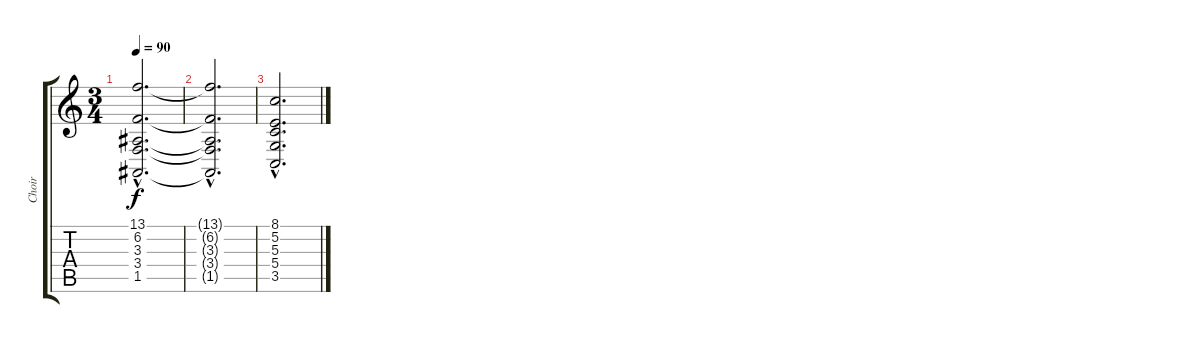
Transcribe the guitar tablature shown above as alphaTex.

\track ("Choir" "Choir") {instrument choiraahs}
\staff {score tabs}
\tuning (E4 B3 G3 D3 A2 E2) {hide}
\ts (3 4)
\tempo 90
\clef g2
\ks c
(13.1{hac t} 6.2{hac t} 3.3{hac t} 3.4{hac t} 1.5{hac t}).2{d dy f} |
(13.1{hac t} 6.2{hac t} 3.3{hac t} 3.4{hac t} 1.5{hac t}).2{d} |
(8.1{hac} 5.2{hac} 5.3{hac} 5.4{hac} 3.5{hac}).2{d}
